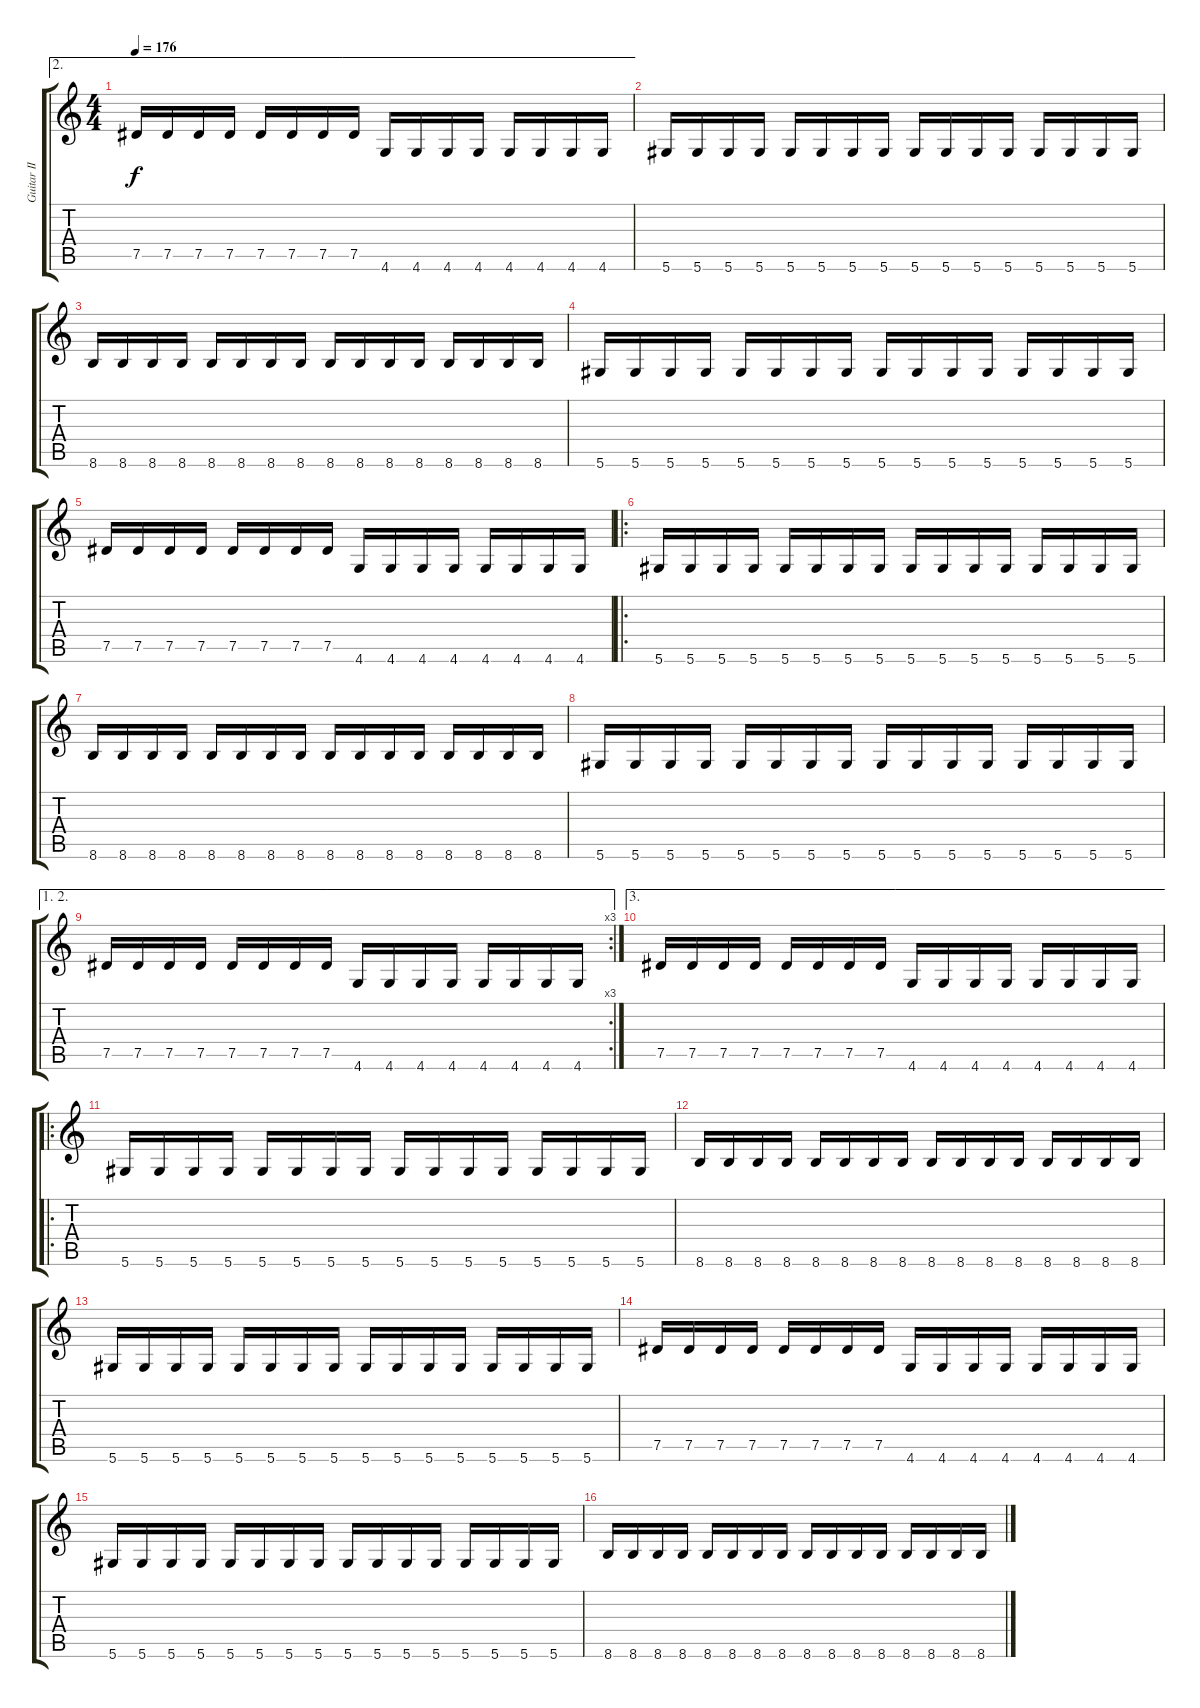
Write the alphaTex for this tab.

\track ("Guitar II" "Guitar II") {instrument distortionguitar}
\staff {score tabs}
\tuning (Eb4 Bb3 Gb3 Db3 Ab2 Eb2) {hide}
\ae 2
\ts (4 4)
\tempo 176
\clef g2
\ks c
7.5.16{dy f} 7.5.16 7.5.16 7.5.16 7.5.16 7.5.16 7.5.16 7.5.16 4.6.16 4.6.16 4.6.16 4.6.16 4.6.16 4.6.16 4.6.16 4.6.16 |
5.6.16 5.6.16 5.6.16 5.6.16 5.6.16 5.6.16 5.6.16 5.6.16 5.6.16 5.6.16 5.6.16 5.6.16 5.6.16 5.6.16 5.6.16 5.6.16 |
8.6.16 8.6.16 8.6.16 8.6.16 8.6.16 8.6.16 8.6.16 8.6.16 8.6.16 8.6.16 8.6.16 8.6.16 8.6.16 8.6.16 8.6.16 8.6.16 |
5.6.16 5.6.16 5.6.16 5.6.16 5.6.16 5.6.16 5.6.16 5.6.16 5.6.16 5.6.16 5.6.16 5.6.16 5.6.16 5.6.16 5.6.16 5.6.16 |
7.5.16 7.5.16 7.5.16 7.5.16 7.5.16 7.5.16 7.5.16 7.5.16 4.6.16 4.6.16 4.6.16 4.6.16 4.6.16 4.6.16 4.6.16 4.6.16 |
\ro
5.6.16 5.6.16 5.6.16 5.6.16 5.6.16 5.6.16 5.6.16 5.6.16 5.6.16 5.6.16 5.6.16 5.6.16 5.6.16 5.6.16 5.6.16 5.6.16 |
8.6.16 8.6.16 8.6.16 8.6.16 8.6.16 8.6.16 8.6.16 8.6.16 8.6.16 8.6.16 8.6.16 8.6.16 8.6.16 8.6.16 8.6.16 8.6.16 |
5.6.16 5.6.16 5.6.16 5.6.16 5.6.16 5.6.16 5.6.16 5.6.16 5.6.16 5.6.16 5.6.16 5.6.16 5.6.16 5.6.16 5.6.16 5.6.16 |
\ae (1 2)
\rc 3
7.5.16 7.5.16 7.5.16 7.5.16 7.5.16 7.5.16 7.5.16 7.5.16 4.6.16 4.6.16 4.6.16 4.6.16 4.6.16 4.6.16 4.6.16 4.6.16 |
\ae 3
7.5.16 7.5.16 7.5.16 7.5.16 7.5.16 7.5.16 7.5.16 7.5.16 4.6.16 4.6.16 4.6.16 4.6.16 4.6.16 4.6.16 4.6.16 4.6.16 |
\ro
5.6.16 5.6.16 5.6.16 5.6.16 5.6.16 5.6.16 5.6.16 5.6.16 5.6.16 5.6.16 5.6.16 5.6.16 5.6.16 5.6.16 5.6.16 5.6.16 |
8.6.16 8.6.16 8.6.16 8.6.16 8.6.16 8.6.16 8.6.16 8.6.16 8.6.16 8.6.16 8.6.16 8.6.16 8.6.16 8.6.16 8.6.16 8.6.16 |
5.6.16 5.6.16 5.6.16 5.6.16 5.6.16 5.6.16 5.6.16 5.6.16 5.6.16 5.6.16 5.6.16 5.6.16 5.6.16 5.6.16 5.6.16 5.6.16 |
7.5.16 7.5.16 7.5.16 7.5.16 7.5.16 7.5.16 7.5.16 7.5.16 4.6.16 4.6.16 4.6.16 4.6.16 4.6.16 4.6.16 4.6.16 4.6.16 |
5.6.16 5.6.16 5.6.16 5.6.16 5.6.16 5.6.16 5.6.16 5.6.16 5.6.16 5.6.16 5.6.16 5.6.16 5.6.16 5.6.16 5.6.16 5.6.16 |
8.6.16 8.6.16 8.6.16 8.6.16 8.6.16 8.6.16 8.6.16 8.6.16 8.6.16 8.6.16 8.6.16 8.6.16 8.6.16 8.6.16 8.6.16 8.6.16
